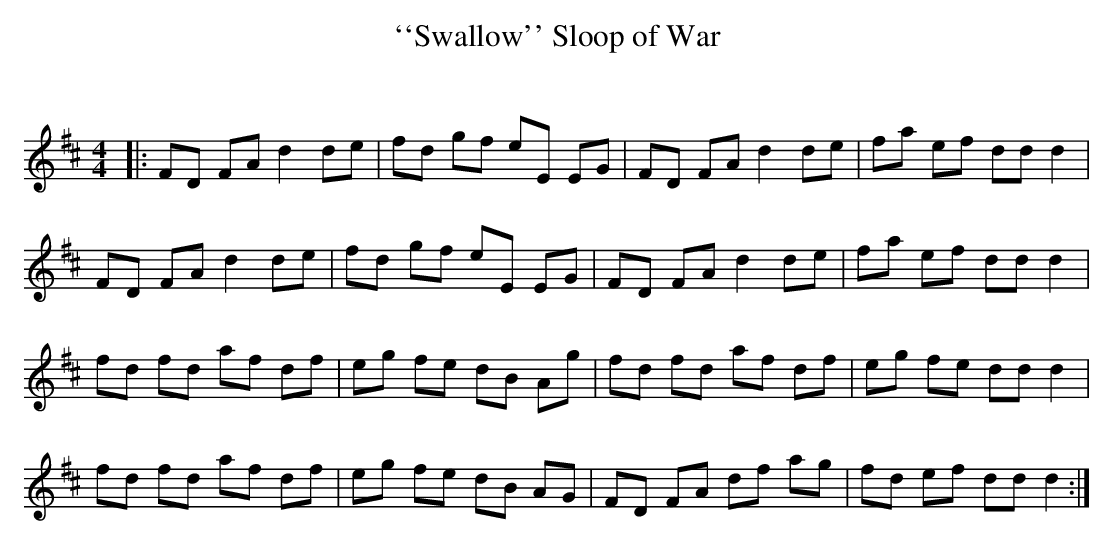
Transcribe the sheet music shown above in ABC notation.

X:1
T: ``Swallow'' Sloop of War
C:
Q: 232
K:D
M:4/4
L:1/8
|:FD FA d2 de|fd gf eE EG|FD FA d2 de|fa ef dd d2|
FD FA d2 de|fd gf eE EG|FD FA d2 de|fa ef dd d2|
fd fd af df|eg fe dB Ag|fd fd af df|eg fe dd d2|
fd fd af df|eg fe dB AG|FD FA df ag|fd ef dd d2:|
